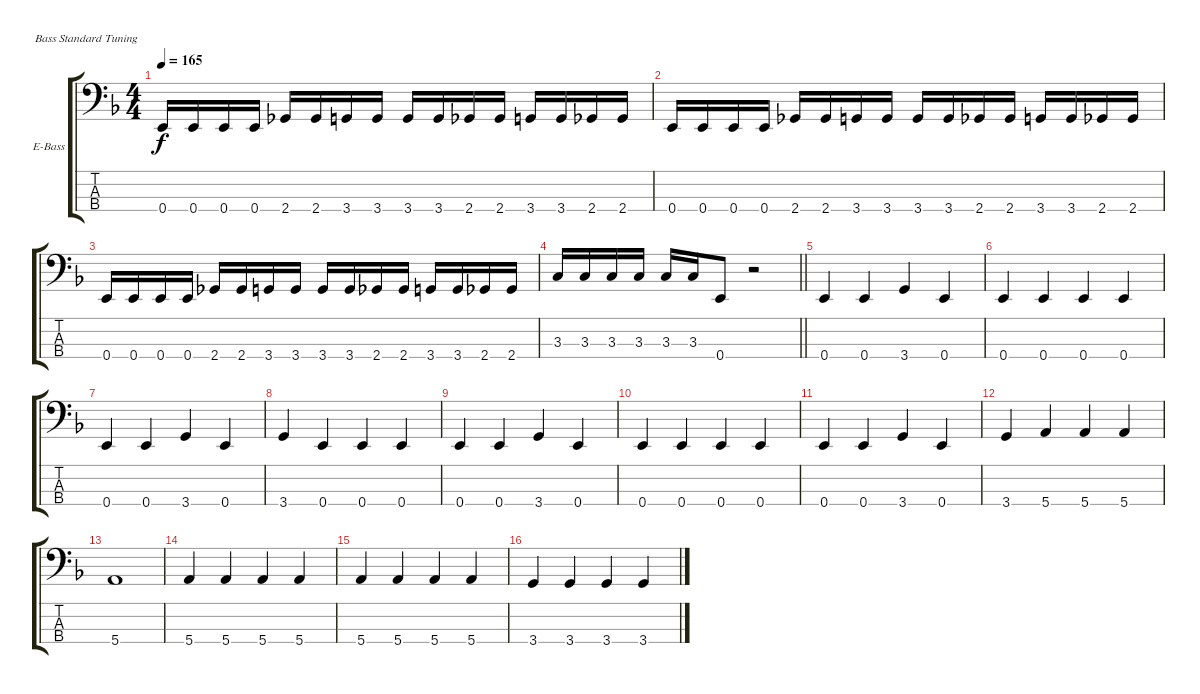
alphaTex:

\bracketExtendMode groupsimilarinstruments
\firstSystemTrackNameOrientation horizontal
\otherSystemsTrackNameOrientation horizontal
\track ("Bass" "E-Bass") {instrument electricbasspick}
\staff {score tabs}
\tuning (G2 D2 A1 E1)
\ts (4 4)
\tempo 165
\clef f4
\ks f
0.4.16{dy f} 0.4.16 0.4.16 0.4.16 2.4.16 2.4.16 3.4.16 3.4.16 3.4.16 3.4.16 2.4.16 2.4.16 3.4.16 3.4.16 2.4.16 2.4.16 |
0.4.16 0.4.16 0.4.16 0.4.16 2.4.16 2.4.16 3.4.16 3.4.16 3.4.16 3.4.16 2.4.16 2.4.16 3.4.16 3.4.16 2.4.16 2.4.16 |
0.4.16 0.4.16 0.4.16 0.4.16 2.4.16 2.4.16 3.4.16 3.4.16 3.4.16 3.4.16 2.4.16 2.4.16 3.4.16 3.4.16 2.4.16 2.4.16 |
\barLineRight lightlight
3.3.16 3.3.16 3.3.16 3.3.16 3.3.16 3.3.16 0.4.8 r.2 |
0.4.4 0.4.4 3.4.4 0.4.4 |
0.4.4 0.4.4 0.4.4 0.4.4 |
0.4.4 0.4.4 3.4.4 0.4.4 |
3.4.4 0.4.4 0.4.4 0.4.4 |
0.4.4 0.4.4 3.4.4 0.4.4 |
0.4.4 0.4.4 0.4.4 0.4.4 |
0.4.4 0.4.4 3.4.4 0.4.4 |
3.4.4 5.4.4 5.4.4 5.4.4 |
5.4.1 |
5.4.4 5.4.4 5.4.4 5.4.4 |
5.4.4 5.4.4 5.4.4 5.4.4 |
3.4.4 3.4.4 3.4.4 3.4.4
